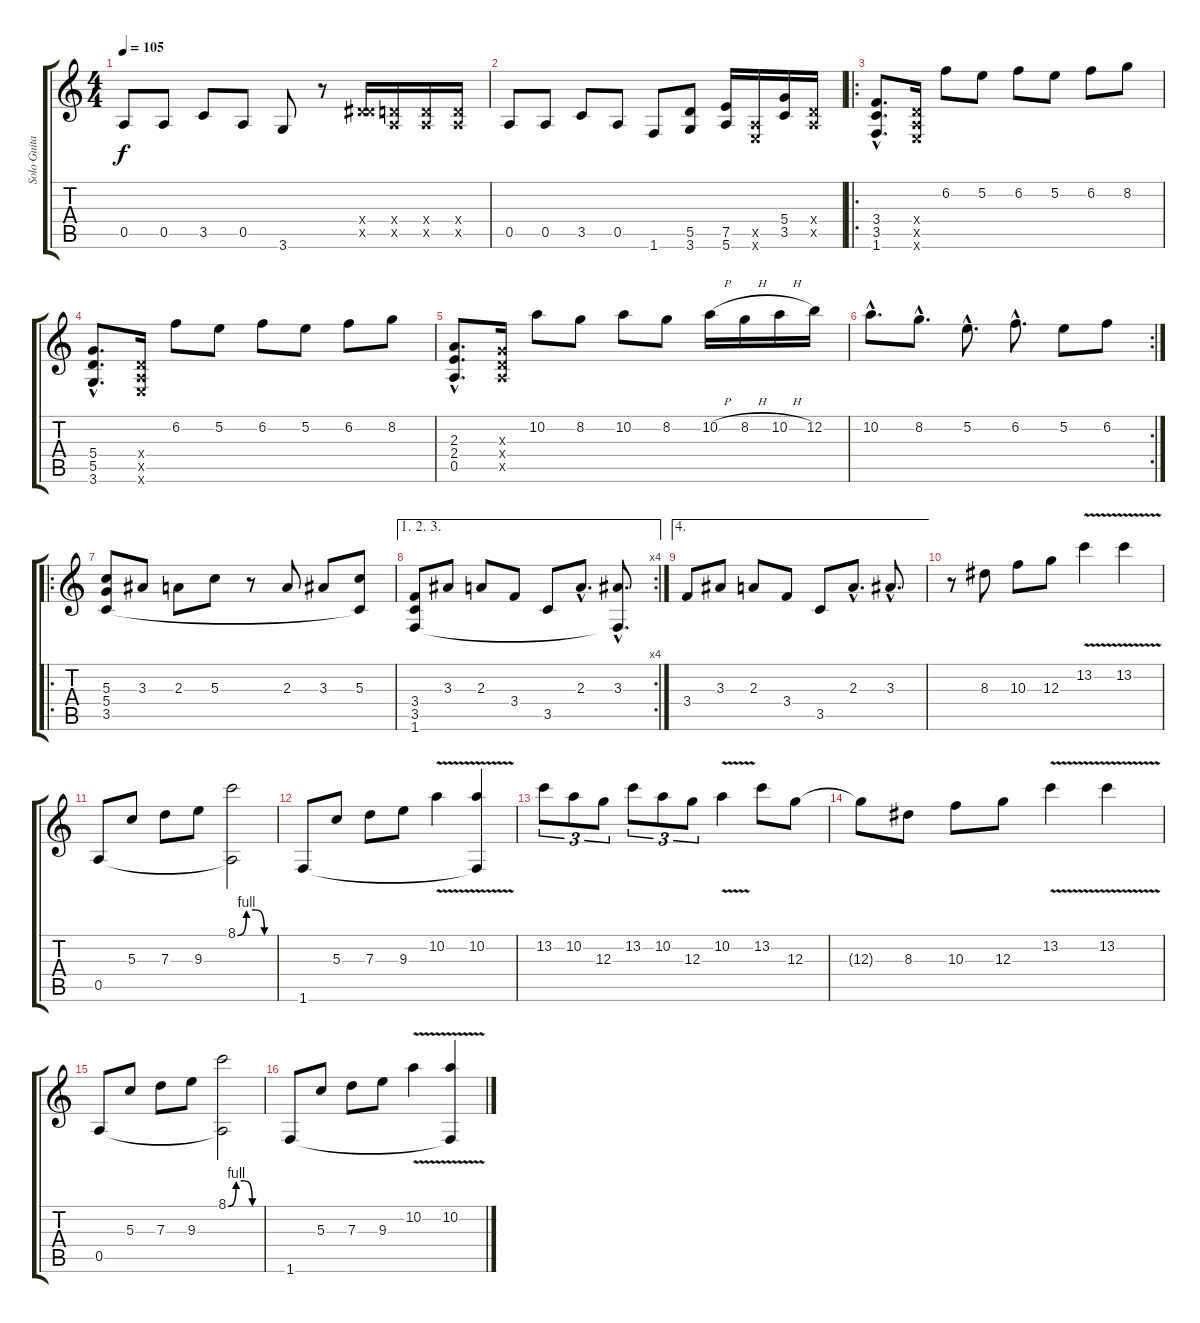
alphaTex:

\track ("Solo Guitar" "Solo Guita") {instrument distortionguitar}
\staff {score tabs}
\tuning (E4 B3 G3 D3 A2 E2) {hide}
\ts (4 4)
\tempo 105
\clef g2
\ks c
0.5.8{dy f} 0.5.8 3.5.8 0.5.8 3.6.8 r.8 (0.4{x} 6.5{x}).16 (0.4{x} 0.5{x}).16 (0.4{x} 0.5{x}).16 (0.4{x} 0.5{x}).16 |
0.5.8 0.5.8 3.5.8 0.5.8 1.6.8 (5.5 3.6).8 (7.5 5.6).16 (0.5{x} 0.6{x}).16 (5.4 3.5).16 (0.4{x} 0.5{x}).16 |
\ro
(3.4{hac} 3.5{hac} 1.6{hac}).8{d} (0.4{x} 0.5{x} 0.6{x}).16 6.2.8 5.2.8 6.2.8 5.2.8 6.2.8 8.2.8 |
(5.4{hac} 5.5{hac} 3.6{hac}).8{d} (0.4{x} 0.5{x} 0.6{x}).16 6.2.8 5.2.8 6.2.8 5.2.8 6.2.8 8.2.8 |
(2.3{hac} 2.4{hac} 0.5{hac}).8{d} (0.3{x} 0.4{x} 0.5{x}).16 10.2.8 8.2.8 10.2.8 8.2.8 10.2{h}.16 8.2{h}.16 10.2{h}.16 12.2.16 |
\rc 2
10.2{hac}.8{d} 8.2{hac}.8{d} 5.2{hac}.8{d} 6.2{hac}.8{d} 5.2.8 6.2.8 |
\ro
(5.3 5.4 3.5).8 3.3.8 2.3.8 5.3.8 r.8 2.3.8 3.3.8 (5.3 3.5{t}).8 |
\ae (1 2 3)
\rc 4
(3.4 3.5 1.6).8 3.3.8 2.3.8 3.4.8 3.5.8 2.3{hac}.8{d} (3.3{hac} 1.6{hac t}).8{d} |
\ae 4
3.4.8 3.3.8 2.3.8 3.4.8 3.5.8 2.3{hac}.8{d} 3.3{hac}.8{d} |
r.8 8.3.8 10.3.8 12.3.8 13.2{v}.4 13.2{v}.4 |
0.5.8 5.3.8 7.3.8 9.3.8 (8.1{be (custom 0 0 15 4 30 4 45 0 60 0)} 0.5{t}).2 |
1.6.8 5.3.8 7.3.8 9.3.8 10.2{v}.4 (10.2{v} 1.6{t}).4 |
13.2.8{tu (3 2)} 10.2.8{tu (3 2)} 12.3.8{tu (3 2)} 13.2.8{tu (3 2)} 10.2.8{tu (3 2)} 12.3.8{tu (3 2)} 10.2{v}.4 13.2.8 12.3.8 |
12.3{t}.8 8.3.8 10.3.8 12.3.8 13.2{v}.4 13.2{v}.4 |
0.5.8 5.3.8 7.3.8 9.3.8 (8.1{be (custom 0 0 15 4 30 4 45 0 60 0)} 0.5{t}).2 |
1.6.8 5.3.8 7.3.8 9.3.8 10.2{v}.4 (10.2{v} 1.6{t}).4
